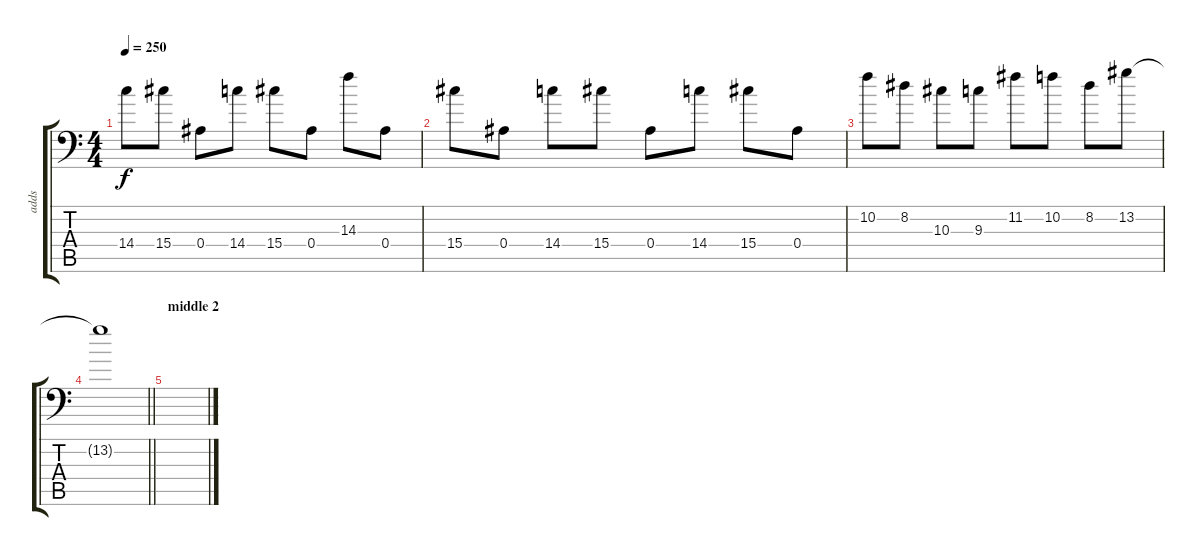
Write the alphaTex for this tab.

\track ("adds" "adds") {instrument distortionguitar}
\staff {score tabs}
\tuning (C4 G3 Eb3 Bb2 F2 Bb1) {hide}
\ts (4 4)
\tempo 250
\clef f4
\ks c
14.4.8{dy f} 15.4.8 0.4.8 14.4.8 15.4.8 0.4.8 14.3.8 0.4.8 |
15.4.8 0.4.8 14.4.8 15.4.8 0.4.8 14.4.8 15.4.8 0.4.8 |
10.2.8 8.2.8 10.3.8 9.3.8 11.2.8 10.2.8 8.2.8 13.2.8 |
\barLineRight lightlight
13.2{t}.1 |
\section ("" "middle 2")
